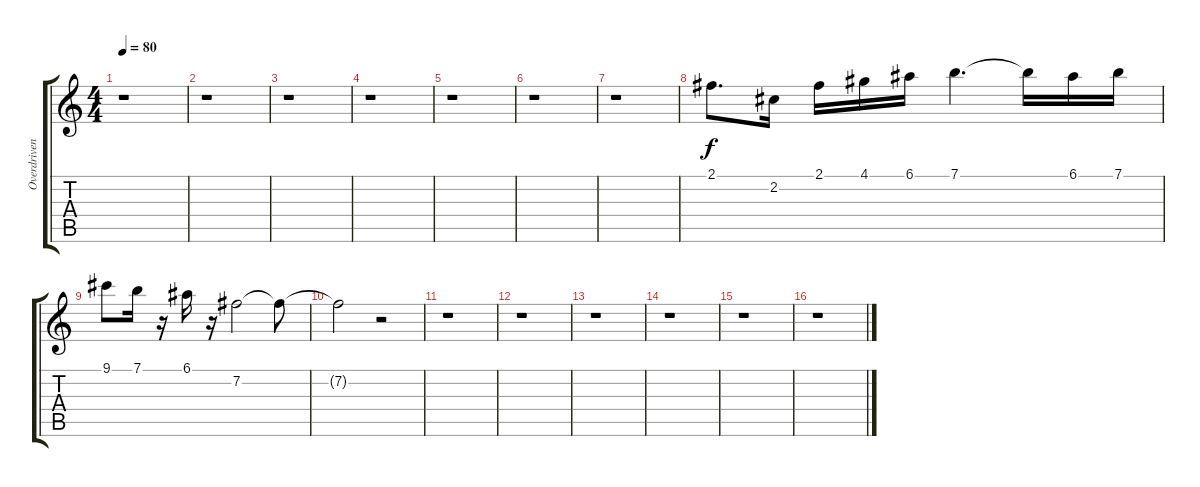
\track ("Overdriven Guitar" "Overdriven") {instrument overdrivenguitar}
\staff {score tabs}
\tuning (E4 B3 G3 D3 A2 E2) {hide}
\ts (4 4)
\tempo 80
\clef g2
\ks c
r.1{dy f} |
r.1 |
r.1 |
r.1 |
r.1 |
r.1 |
r.1 |
2.1.8{d} 2.2.16 2.1.16 4.1.16 6.1.16 7.1.4{d} 7.1{t}.16 6.1.16 7.1.16 |
9.1.8 7.1.16 r.16 6.1.16 r.16 7.2.2 7.2{t}.8 |
7.2{t}.2 r.2 |
r.1 |
r.1 |
r.1 |
r.1 |
r.1 |
r.1
